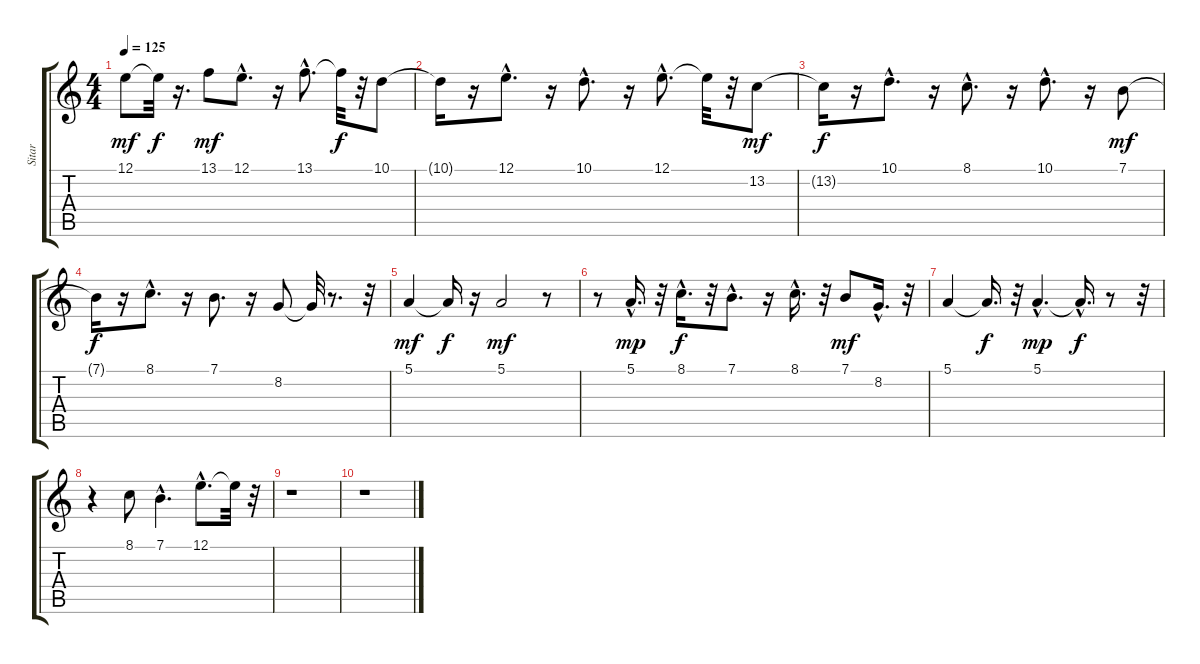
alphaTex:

\track ("Sitar" "Sitar") {instrument sitar}
\staff {score tabs}
\tuning (E4 B3 G3 D3 A2 E2) {hide}
\ts (4 4)
\tempo 125
\clef g2
\ks c
12.1.8{dy mf} 12.1{t}.32{dy f} r.16{d} 13.1.8{dy mf} 12.1{hac}.8{d} r.16 13.1{hac}.8{d} 13.1{t}.32{dy f} r.32 10.1.8 |
10.1{t}.16 r.16 12.1{hac}.8{d} r.16 10.1{hac}.8{d} r.16 12.1{hac}.8{d} 12.1{t}.32 r.32 13.2.8{dy mf} |
13.2{t}.16{dy f} r.16 10.1{hac}.8{d} r.16 8.1{hac}.8{d} r.16 10.1{hac}.8{d} r.16 7.1.8{dy mf} |
7.1{t}.16{dy f} r.16 8.1{hac}.8{d} r.16 7.1.8{d} r.16 8.2.8 8.2{t}.32 r.8{d} r.32 |
5.1.4{dy mf} 5.1{t}.16{dy f} r.16 5.1.2{dy mf} r.8 |
r.8 5.1{hac}.16{d dy mp} r.32 8.1{hac}.16{d dy f} r.32 7.1{hac}.8{d} r.16 8.1{hac}.16{d} r.32 7.1.8{dy mf} 8.2{hac}.16{d} r.32 |
5.1.4 5.1{t}.16{d dy f} r.32 5.1{hac}.4{d dy mp} 5.1{hac t}.16{d dy f} r.8 r.32 |
r.4 8.1.8 7.1{hac}.4{d} 12.1{hac}.8{d} 12.1{t}.32 r.32 |
r.1 |
r.1
